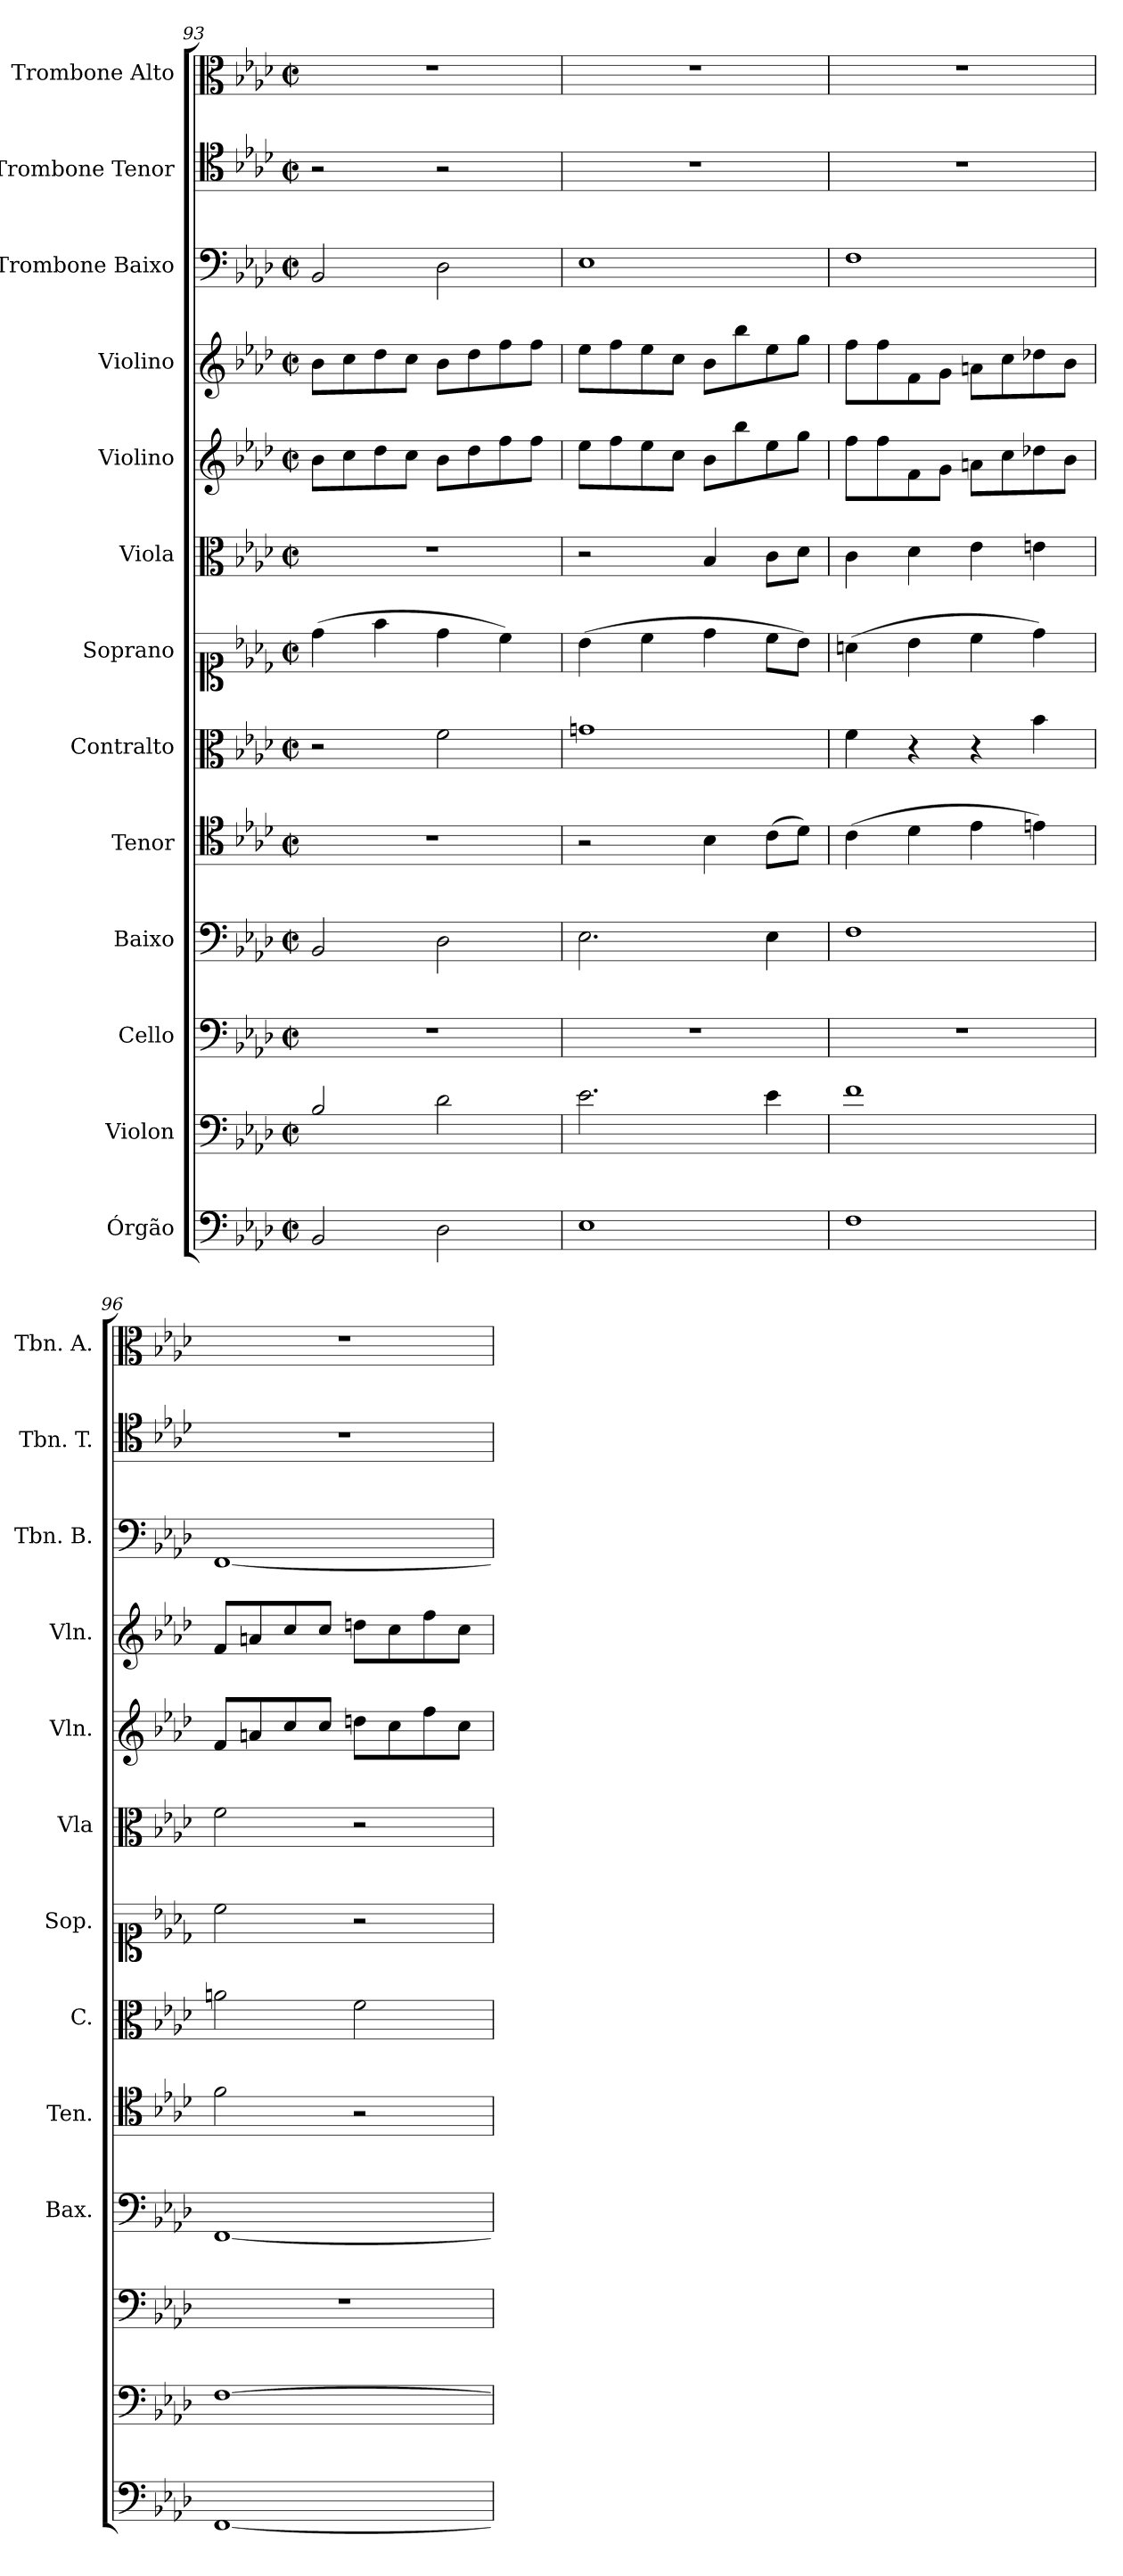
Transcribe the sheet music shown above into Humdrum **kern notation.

**kern	**kern	**kern	**kern	**kern	**kern	**kern	**kern	**kern	**kern	**kern	**kern	**kern
*part13	*part12	*part11	*part10	*part9	*part8	*part7	*part6	*part5	*part4	*part3	*part2	*part1
*staff13	*staff12	*staff11	*staff10	*staff9	*staff8	*staff7	*staff6	*staff5	*staff4	*staff3	*staff2	*staff1
*I"Órgão	*I"Violon	*I"Cello	*I"Baixo	*I"Tenor	*I"Contralto	*I"Soprano	*I"Viola	*I"Violino	*I"Violino	*I"Trombone Baixo	*I"Trombone Tenor	*I"Trombone Alto
*	*	*	*I'Bax.	*I'Ten.	*I'C.	*I'Sop.	*I'Vla	*I'Vln.	*I'Vln.	*I'Tbn. B.	*I'Tbn. T.	*I'Tbn. A.
*clefF4	*clefF4	*clefF4	*clefF4	*clefC4	*clefC3	*clefC1	*clefC3	*clefG2	*clefG2	*clefF4	*clefC4	*clefC3
*	*ITrd7c12	*	*	*	*	*	*	*	*	*	*	*
*k[b-e-a-d-]	*k[b-e-a-d-]	*k[b-e-a-d-]	*k[b-e-a-d-]	*k[b-e-a-d-]	*k[b-e-a-d-]	*k[b-e-a-d-]	*k[b-e-a-d-]	*k[b-e-a-d-]	*k[b-e-a-d-]	*k[b-e-a-d-]	*k[b-e-a-d-]	*k[b-e-a-d-]
*M2/2	*M2/2	*M2/2	*M2/2	*M2/2	*M2/2	*M2/2	*M2/2	*M2/2	*M2/2	*M2/2	*M2/2	*M2/2
*met(c|)	*met(c|)	*met(c|)	*met(c|)	*met(c|)	*met(c|)	*met(c|)	*met(c|)	*met(c|)	*met(c|)	*met(c|)	*met(c|)	*met(c|)
=93	=93	=93	=93	=93	=93	=93	=93	=93	=93	=93	=93	=93
2BB-/	2BB-/	1r	2BB-/	1r	2r	(4dd-\	1r	8b-\L	8b-\L	2BB-/	2r	1r
.	.	.	.	.	.	.	.	8cc\	8cc\	.	.	.
.	.	.	.	.	.	4ff\	.	8dd-\	8dd-\	.	.	.
.	.	.	.	.	.	.	.	8cc\J	8cc\J	.	.	.
2D-\	2D-\	.	2D-\	.	2f\	4dd-\	.	8b-\L	8b-\L	2D-\	2r	.
.	.	.	.	.	.	.	.	8dd-\	8dd-\	.	.	.
.	.	.	.	.	.	4cc\)	.	8ff\	8ff\	.	.	.
.	.	.	.	.	.	.	.	8ff\J	8ff\J	.	.	.
=94	=94	=94	=94	=94	=94	=94	=94	=94	=94	=94	=94	=94
1E-	2.E-\	1r	2.E-\	2r	1gni	(4b-\	2r	8ee-\L	8ee-\L	1E-	1r	1r
.	.	.	.	.	.	.	.	8ff\	8ff\	.	.	.
.	.	.	.	.	.	4cc\	.	8ee-\	8ee-\	.	.	.
.	.	.	.	.	.	.	.	8cc\J	8cc\J	.	.	.
.	.	.	.	4B-\	.	4dd-\	4B-/	8b-\L	8b-\L	.	.	.
.	.	.	.	.	.	.	.	8bb-\	8bb-\	.	.	.
.	4E-\	.	4E-\	(8c\L	.	8cc\L	8c\L	8ee-\	8ee-\	.	.	.
.	.	.	.	8d-\J)	.	8b-\J)	8d-\J	8gg\J	8gg\J	.	.	.
=95	=95	=95	=95	=95	=95	=95	=95	=95	=95	=95	=95	=95
1F	1F	1r	1F	(4c\	4f\	(4an\	4c\	8ff\L	8ff\L	1F	1r	1r
.	.	.	.	.	.	.	.	8ff\	8ff\	.	.	.
.	.	.	.	4d-\	4r	4b-\	4d-\	8f\	8f\	.	.	.
.	.	.	.	.	.	.	.	8g\J	8g\J	.	.	.
.	.	.	.	4e-\	4r	4cc\	4e-\	8an\L	8an\L	.	.	.
.	.	.	.	.	.	.	.	8cc\	8cc\	.	.	.
.	.	.	.	4en\)	4b-\	4dd-\)	4en\	8dd-X\	8dd-X\	.	.	.
.	.	.	.	.	.	.	.	8b-\J	8b-\J	.	.	.
!!LO:PB:g=z
=96	=96	=96	=96	=96	=96	=96	=96	=96	=96	=96	=96	=96
[1FF	[1FF	1r	[1FF	2f\	2an\	2cc\	2f\	8f/L	8f/L	[1FF	1r	1r
.	.	.	.	.	.	.	.	8an/	8an/	.	.	.
.	.	.	.	.	.	.	.	8cc/	8cc/	.	.	.
.	.	.	.	.	.	.	.	8cc/J	8cc/J	.	.	.
.	.	.	.	2r	2f\	2r	2r	8ddn\L	8ddn\L	.	.	.
.	.	.	.	.	.	.	.	8cc\	8cc\	.	.	.
.	.	.	.	.	.	.	.	8ff\	8ff\	.	.	.
.	.	.	.	.	.	.	.	8cc\J	8cc\J	.	.	.
=	=	=	=	=	=	=	=	=	=	=	=	=
*-	*-	*-	*-	*-	*-	*-	*-	*-	*-	*-	*-	*-
